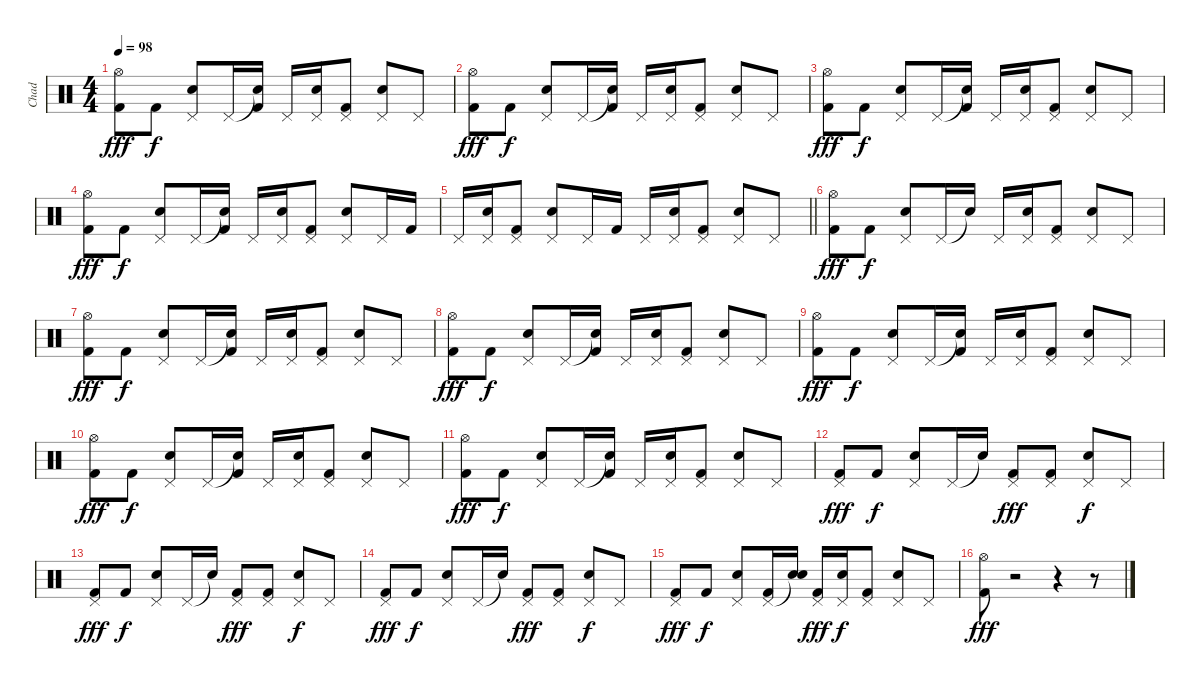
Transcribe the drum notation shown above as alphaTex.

\track ("Chad" "Chad") {instrument percussion}
\staff {score}
\articulation defaults
\ts (4 4)
\tempo 98
\clef neutral
\ks c
("Hi-Hat (open)" "Kick (hit) 2").8{dy fff} "Kick (hit) 2".8{dy f} ("Pedal Hi-Hat (hit)" "Snare (hit) 2").8 "Pedal Hi-Hat (hit)".16 ("Snare (hit)"{t} "Kick (hit) 2").16 "Pedal Hi-Hat (hit)".16 ("Pedal Hi-Hat (hit)" "Snare (hit) 2").16 ("Pedal Hi-Hat (hit)" "Kick (hit) 2").8 ("Pedal Hi-Hat (hit)" "Snare (hit) 2").8 "Pedal Hi-Hat (hit)".8 |
("Hi-Hat (open)" "Kick (hit) 2").8{dy fff} "Kick (hit) 2".8{dy f} ("Pedal Hi-Hat (hit)" "Snare (hit) 2").8 "Pedal Hi-Hat (hit)".16 ("Snare (hit)"{t} "Kick (hit) 2").16 "Pedal Hi-Hat (hit)".16 ("Pedal Hi-Hat (hit)" "Snare (hit) 2").16 ("Pedal Hi-Hat (hit)" "Kick (hit) 2").8 ("Pedal Hi-Hat (hit)" "Snare (hit) 2").8 "Pedal Hi-Hat (hit)".8 |
("Hi-Hat (open)" "Kick (hit) 2").8{dy fff} "Kick (hit) 2".8{dy f} ("Pedal Hi-Hat (hit)" "Snare (hit) 2").8 "Pedal Hi-Hat (hit)".16 ("Snare (hit)"{t} "Kick (hit) 2").16 "Pedal Hi-Hat (hit)".16 ("Pedal Hi-Hat (hit)" "Snare (hit) 2").16 ("Pedal Hi-Hat (hit)" "Kick (hit) 2").8 ("Pedal Hi-Hat (hit)" "Snare (hit) 2").8 "Pedal Hi-Hat (hit)".8 |
("Hi-Hat (open)" "Kick (hit) 2").8{dy fff} "Kick (hit) 2".8{dy f} ("Pedal Hi-Hat (hit)" "Snare (hit) 2").8 "Pedal Hi-Hat (hit)".16 ("Snare (hit)"{t} "Kick (hit) 2").16 "Pedal Hi-Hat (hit)".16 ("Pedal Hi-Hat (hit)" "Snare (hit) 2").16 ("Pedal Hi-Hat (hit)" "Kick (hit) 2").8 ("Pedal Hi-Hat (hit)" "Snare (hit) 2").8 "Pedal Hi-Hat (hit)".16 "Kick (hit) 2".16 |
\barLineRight lightlight "Pedal Hi-Hat (hit)".16
("Pedal Hi-Hat (hit)" "Snare (hit) 2").16 ("Pedal Hi-Hat (hit)" "Kick (hit) 2").8 ("Pedal Hi-Hat (hit)" "Snare (hit) 2").8 "Pedal Hi-Hat (hit)".16 "Kick (hit) 2".16 "Pedal Hi-Hat (hit)".16 ("Pedal Hi-Hat (hit)" "Snare (hit) 2").16 ("Pedal Hi-Hat (hit)" "Kick (hit) 2").8 ("Pedal Hi-Hat (hit)" "Snare (hit) 2").8 "Pedal Hi-Hat (hit)".8 |
("Hi-Hat (open)" "Kick (hit) 2").8{dy fff} "Kick (hit) 2".8{dy f} ("Pedal Hi-Hat (hit)" "Snare (hit) 2").8 "Pedal Hi-Hat (hit)".16 "Snare (hit)"{t}.16 "Pedal Hi-Hat (hit)".16 ("Pedal Hi-Hat (hit)" "Snare (hit) 2").16 ("Pedal Hi-Hat (hit)" "Kick (hit) 2").8 ("Pedal Hi-Hat (hit)" "Snare (hit) 2").8 "Pedal Hi-Hat (hit)".8 |
("Hi-Hat (open)" "Kick (hit) 2").8{dy fff} "Kick (hit) 2".8{dy f} ("Pedal Hi-Hat (hit)" "Snare (hit) 2").8 "Pedal Hi-Hat (hit)".16 ("Snare (hit)"{t} "Kick (hit) 2").16 "Pedal Hi-Hat (hit)".16 ("Pedal Hi-Hat (hit)" "Snare (hit) 2").16 ("Pedal Hi-Hat (hit)" "Kick (hit) 2").8 ("Pedal Hi-Hat (hit)" "Snare (hit) 2").8 "Pedal Hi-Hat (hit)".8 |
("Hi-Hat (open)" "Kick (hit) 2").8{dy fff} "Kick (hit) 2".8{dy f} ("Pedal Hi-Hat (hit)" "Snare (hit) 2").8 "Pedal Hi-Hat (hit)".16 ("Snare (hit)"{t} "Kick (hit) 2").16 "Pedal Hi-Hat (hit)".16 ("Pedal Hi-Hat (hit)" "Snare (hit) 2").16 ("Pedal Hi-Hat (hit)" "Kick (hit) 2").8 ("Pedal Hi-Hat (hit)" "Snare (hit) 2").8 "Pedal Hi-Hat (hit)".8 |
("Hi-Hat (open)" "Kick (hit) 2").8{dy fff} "Kick (hit) 2".8{dy f} ("Pedal Hi-Hat (hit)" "Snare (hit) 2").8 "Pedal Hi-Hat (hit)".16 ("Snare (hit)"{t} "Kick (hit) 2").16 "Pedal Hi-Hat (hit)".16 ("Pedal Hi-Hat (hit)" "Snare (hit) 2").16 ("Pedal Hi-Hat (hit)" "Kick (hit) 2").8 ("Pedal Hi-Hat (hit)" "Snare (hit) 2").8 "Pedal Hi-Hat (hit)".8 |
("Hi-Hat (open)" "Kick (hit) 2").8{dy fff} "Kick (hit) 2".8{dy f} ("Pedal Hi-Hat (hit)" "Snare (hit) 2").8 "Pedal Hi-Hat (hit)".16 ("Snare (hit)"{t} "Kick (hit) 2").16 "Pedal Hi-Hat (hit)".16 ("Pedal Hi-Hat (hit)" "Snare (hit) 2").16 ("Pedal Hi-Hat (hit)" "Kick (hit) 2").8 ("Pedal Hi-Hat (hit)" "Snare (hit) 2").8 "Pedal Hi-Hat (hit)".8 |
("Hi-Hat (open)" "Kick (hit) 2").8{dy fff} "Kick (hit) 2".8{dy f} ("Pedal Hi-Hat (hit)" "Snare (hit) 2").8 "Pedal Hi-Hat (hit)".16 ("Snare (hit)"{t} "Kick (hit) 2").16 "Pedal Hi-Hat (hit)".16 ("Pedal Hi-Hat (hit)" "Snare (hit) 2").16 ("Pedal Hi-Hat (hit)" "Kick (hit) 2").8 ("Pedal Hi-Hat (hit)" "Snare (hit) 2").8 "Pedal Hi-Hat (hit)".8 |
("Pedal Hi-Hat (hit)" "Kick (hit) 2").8{dy fff} "Kick (hit) 2".8{dy f} ("Pedal Hi-Hat (hit)" "Snare (hit) 2").8 "Pedal Hi-Hat (hit)".16 "Snare (hit)"{t}.16 ("Pedal Hi-Hat (hit)" "Kick (hit) 2").8{dy fff} ("Pedal Hi-Hat (hit)" "Kick (hit) 2").8 ("Pedal Hi-Hat (hit)" "Snare (hit) 2").8{dy f} "Pedal Hi-Hat (hit)".8 |
("Pedal Hi-Hat (hit)" "Kick (hit) 2").8{dy fff} "Kick (hit) 2".8{dy f} ("Pedal Hi-Hat (hit)" "Snare (hit) 2").8 "Pedal Hi-Hat (hit)".16 "Snare (hit)"{t}.16 ("Pedal Hi-Hat (hit)" "Kick (hit) 2").8{dy fff} ("Pedal Hi-Hat (hit)" "Kick (hit) 2").8 ("Pedal Hi-Hat (hit)" "Snare (hit) 2").8{dy f} "Pedal Hi-Hat (hit)".8 |
("Pedal Hi-Hat (hit)" "Kick (hit) 2").8{dy fff} "Kick (hit) 2".8{dy f} ("Pedal Hi-Hat (hit)" "Snare (hit) 2").8 "Pedal Hi-Hat (hit)".16 "Snare (hit)"{t}.16 ("Pedal Hi-Hat (hit)" "Kick (hit) 2").8{dy fff} ("Pedal Hi-Hat (hit)" "Kick (hit) 2").8 ("Pedal Hi-Hat (hit)" "Snare (hit) 2").8{dy f} "Pedal Hi-Hat (hit)".8 |
("Pedal Hi-Hat (hit)" "Kick (hit) 2").8{dy fff} "Kick (hit) 2".8{dy f} ("Pedal Hi-Hat (hit)" "Snare (hit) 2").8 ("Pedal Hi-Hat (hit)" "Kick (hit) 2").16 ("Snare (hit)"{t} "Snare (hit) 2").16 ("Pedal Hi-Hat (hit)" "Kick (hit) 2").16{dy fff} ("Pedal Hi-Hat (hit)" "Snare (hit) 2").16{dy f} ("Pedal Hi-Hat (hit)" "Kick (hit) 2").8 ("Pedal Hi-Hat (hit)" "Snare (hit) 2").8 "Pedal Hi-Hat (hit)".8 |
("Hi-Hat (open)" "Kick (hit) 2").8{dy fff} r.2 r.4 r.8
